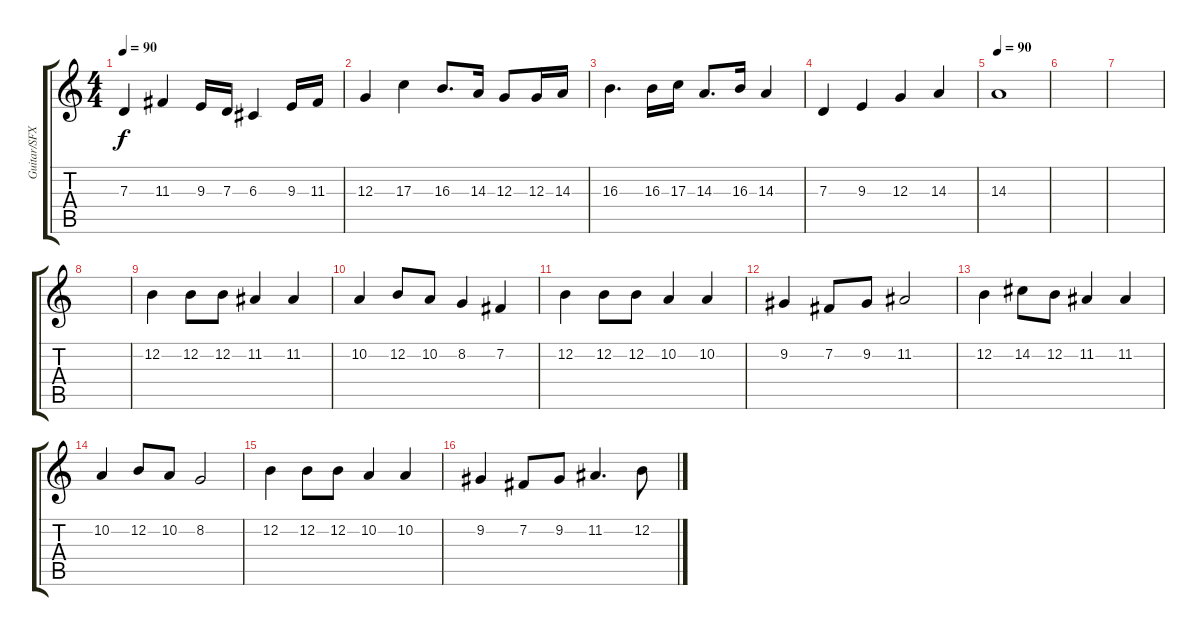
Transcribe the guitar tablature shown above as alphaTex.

\track ("Guitar/SFX/Voice" "Guitar/SFX") {instrument tuba}
\staff {score tabs}
\tuning (E4 B3 G3 D3 A2 E2) {hide}
\ts (4 4)
\tempo 90
\clef g2
\ks c
7.3.4{dy f} 11.3.4 9.3.16 7.3.16 6.3.4 9.3.16 11.3.16 |
12.3.4 17.3.4 16.3.8{d} 14.3.16 12.3.8 12.3.16 14.3.16 |
16.3.4{d} 16.3.16 17.3.16 14.3.8{d} 16.3.16 14.3.4 |
7.3.4 9.3.4 12.3.4 14.3.4 |
\tempo 90
14.3.1 |
|
|
|
12.2.4 12.2.8 12.2.8 11.2.4 11.2.4 |
10.2.4 12.2.8 10.2.8 8.2.4 7.2.4 |
12.2.4 12.2.8 12.2.8 10.2.4 10.2.4 |
9.2.4 7.2.8 9.2.8 11.2.2 |
12.2.4 14.2.8 12.2.8 11.2.4 11.2.4 |
10.2.4 12.2.8 10.2.8 8.2.2 |
12.2.4 12.2.8 12.2.8 10.2.4 10.2.4 |
9.2.4 7.2.8 9.2.8 11.2.4{d} 12.2.8
